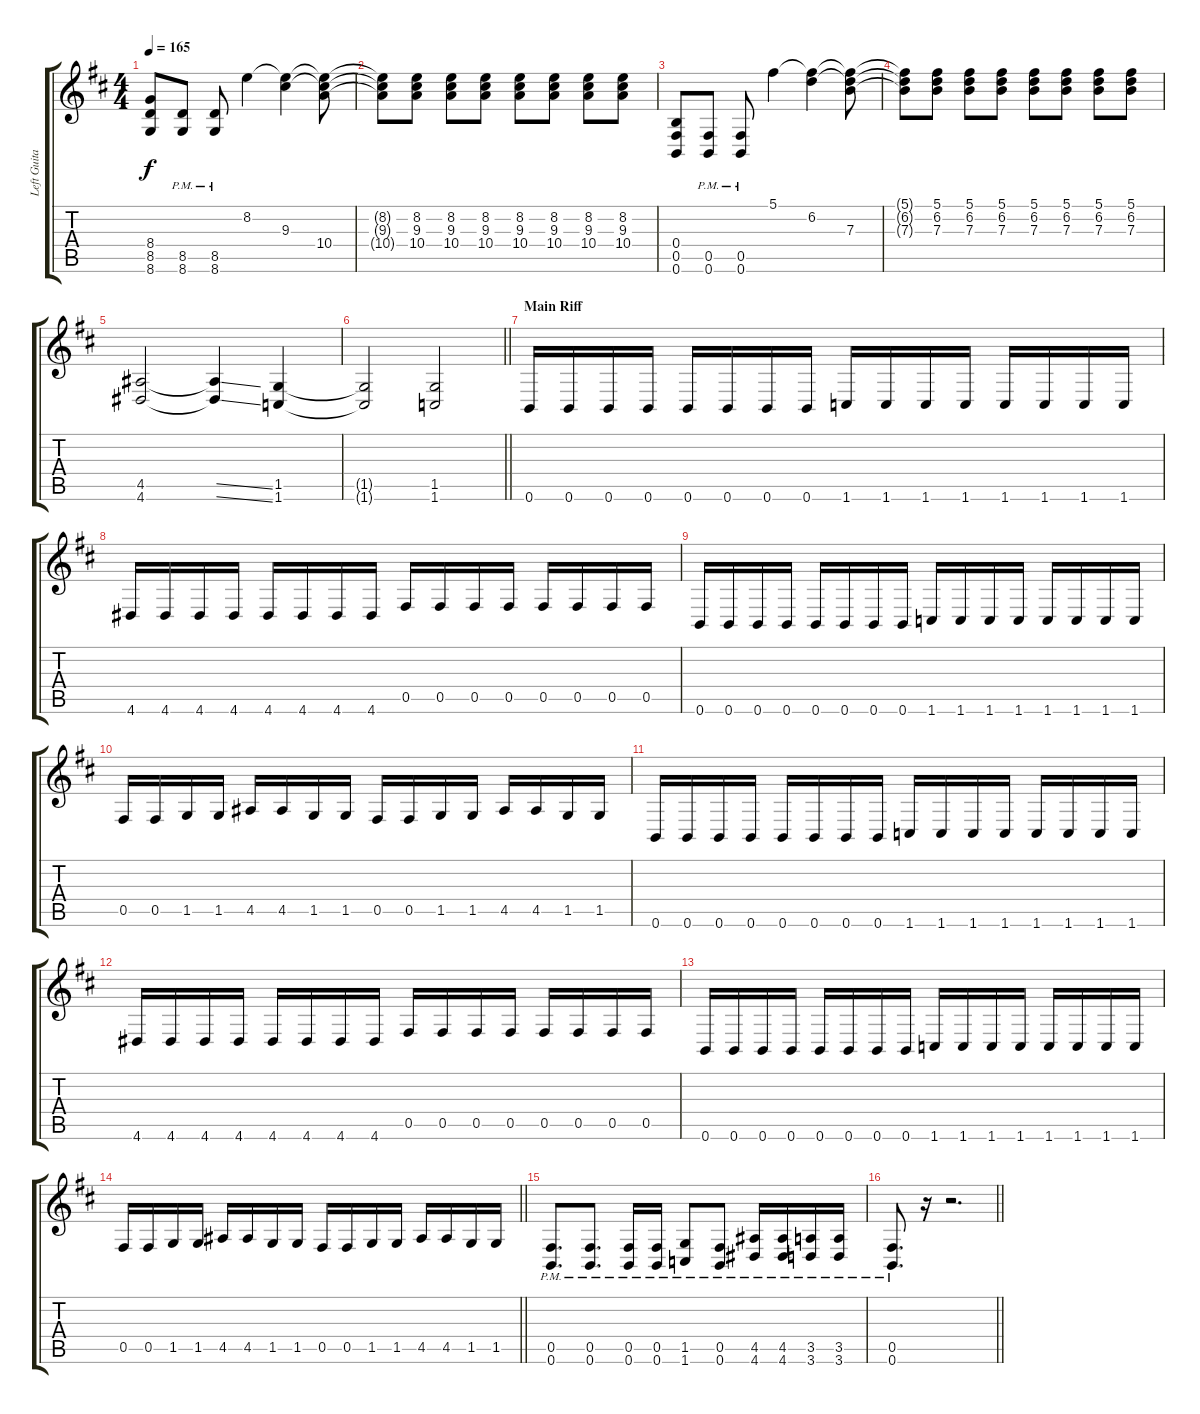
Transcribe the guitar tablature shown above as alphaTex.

\track ("Left Guitar" "Left Guita") {instrument overdrivenguitar}
\staff {score tabs}
\tuning (Db4 Ab3 E3 B2 Gb2 B1) {hide}
\ts (4 4)
\tempo 165
\clef g2
\ks d
(8.4 8.5 8.6).8{dy f} (8.5{pm} 8.6{pm}).8 (8.5{pm} 8.6{pm}).8 8.2.4 (8.2{t} 9.3).4 (8.2{t} 9.3{t} 10.4).8 |
(8.2{t} 9.3{t} 10.4{t}).8 (8.2 9.3 10.4).8 (8.2 9.3 10.4).8 (8.2 9.3 10.4).8 (8.2 9.3 10.4).8 (8.2 9.3 10.4).8 (8.2 9.3 10.4).8 (8.2 9.3 10.4).8 |
(0.4 0.5 0.6).8 (0.5{pm} 0.6{pm}).8 (0.5{pm} 0.6{pm}).8 5.1.4 (5.1{t} 6.2).4 (5.1{t} 6.2{t} 7.3).8 |
(5.1{t} 6.2{t} 7.3{t}).8 (5.1 6.2 7.3).8 (5.1 6.2 7.3).8 (5.1 6.2 7.3).8 (5.1 6.2 7.3).8 (5.1 6.2 7.3).8 (5.1 6.2 7.3).8 (5.1 6.2 7.3).8 |
(4.5 4.6).2 (4.5{ss t} 4.6{ss t}).4 (1.5 1.6).4 |
\barLineRight lightlight
(1.5{t} 1.6{t}).2 (1.5 1.6).2 |
\section ("" "Main Riff")
0.6.16 0.6.16 0.6.16 0.6.16 0.6.16 0.6.16 0.6.16 0.6.16 1.6.16 1.6.16 1.6.16 1.6.16 1.6.16 1.6.16 1.6.16 1.6.16 |
4.6.16 4.6.16 4.6.16 4.6.16 4.6.16 4.6.16 4.6.16 4.6.16 0.5.16 0.5.16 0.5.16 0.5.16 0.5.16 0.5.16 0.5.16 0.5.16 |
0.6.16 0.6.16 0.6.16 0.6.16 0.6.16 0.6.16 0.6.16 0.6.16 1.6.16 1.6.16 1.6.16 1.6.16 1.6.16 1.6.16 1.6.16 1.6.16 |
0.5.16 0.5.16 1.5.16 1.5.16 4.5.16 4.5.16 1.5.16 1.5.16 0.5.16 0.5.16 1.5.16 1.5.16 4.5.16 4.5.16 1.5.16 1.5.16 |
0.6.16 0.6.16 0.6.16 0.6.16 0.6.16 0.6.16 0.6.16 0.6.16 1.6.16 1.6.16 1.6.16 1.6.16 1.6.16 1.6.16 1.6.16 1.6.16 |
4.6.16 4.6.16 4.6.16 4.6.16 4.6.16 4.6.16 4.6.16 4.6.16 0.5.16 0.5.16 0.5.16 0.5.16 0.5.16 0.5.16 0.5.16 0.5.16 |
0.6.16 0.6.16 0.6.16 0.6.16 0.6.16 0.6.16 0.6.16 0.6.16 1.6.16 1.6.16 1.6.16 1.6.16 1.6.16 1.6.16 1.6.16 1.6.16 |
\barLineRight lightlight
0.5.16 0.5.16 1.5.16 1.5.16 4.5.16 4.5.16 1.5.16 1.5.16 0.5.16 0.5.16 1.5.16 1.5.16 4.5.16 4.5.16 1.5.16 1.5.16 |
\section ("" "")
(0.5{pm} 0.6{pm}).8{d} (0.5{pm} 0.6{pm}).8{d} (0.5{pm} 0.6{pm}).16 (0.5{pm} 0.6{pm}).16 (1.5{pm} 1.6{pm}).8 (0.5{pm} 0.6{pm}).8 (4.5{pm} 4.6{pm}).16 (4.5{pm} 4.6{pm}).16 (3.5{pm} 3.6{pm}).16 (3.5{pm} 3.6{pm}).16 |
\barLineRight lightlight
(0.5{pm} 0.6{pm}).8{d} r.16 r.2{d}
